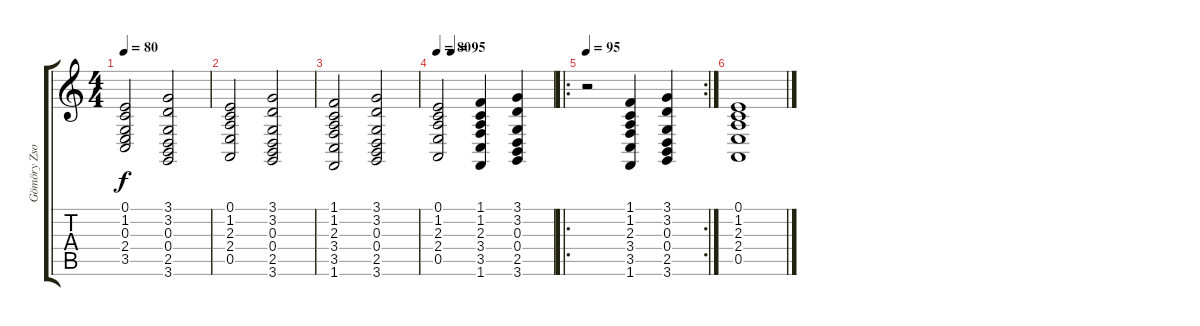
\track ("Gömöry Zsolt" "Gömöry Zso") {instrument synthbrass1}
\staff {score tabs}
\tuning (E4 B3 G3 D3 A2 E2) {hide}
\ts (4 4)
\tempo 80
\clef g2
\ks c
(0.1 1.2 0.3 2.4 3.5).2{dy f instrument pad2warm} (3.1 3.2 0.3 0.4 2.5 3.6).2 |
(0.1 1.2 2.3 2.4 0.5).2 (3.1 3.2 0.3 0.4 2.5 3.6).2 |
(1.1 1.2 2.3 3.4 3.5 1.6).2 (3.1 3.2 0.3 0.4 2.5 3.6).2 |
\tempo 80
\tempo (95 0.125)
(0.1 1.2 2.3 2.4 0.5).2 (1.1 1.2 2.3 3.4 3.5 1.6).4 (3.1 3.2 0.3 0.4 2.5 3.6).4 |
\ro
\rc 2
\tempo 95
r.2 (1.1 1.2 2.3 3.4 3.5 1.6).4 (3.1 3.2 0.3 0.4 2.5 3.6).4 |
(0.1 1.2 2.3 2.4 0.5).1
